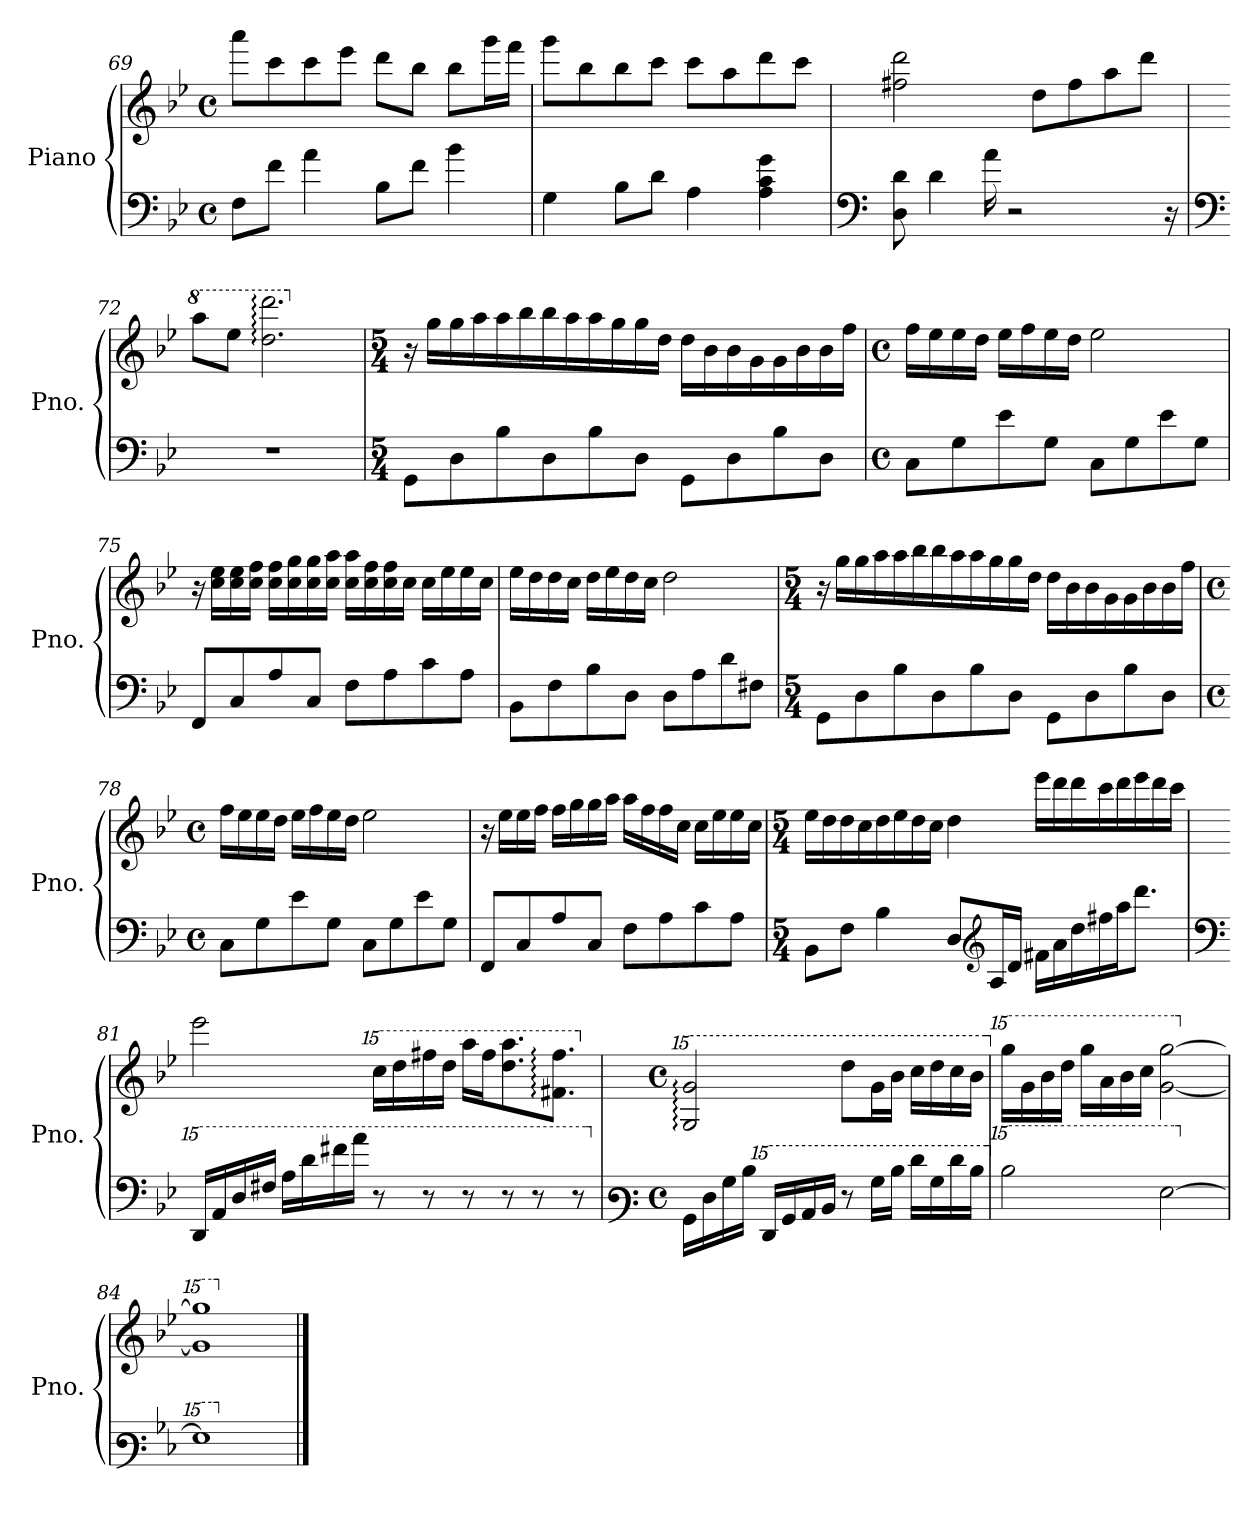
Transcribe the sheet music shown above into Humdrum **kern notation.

**kern	**kern
*part1	*part1
*staff2	*staff1
*I"Piano	*
*I'Pno.	*
*clefF4	*clefG2
*k[b-e-]	*k[b-e-]
*M4/4	*M4/4
*met(c)	*met(c)
=69	=69
8F\L	8aaa\L
8f\J	8ccc\
4a\	8ccc\
.	8eee-\J
8B-\L	8ddd\L
8f\J	8bb-\J
4b-\	8bb-\L
.	16ggg\L
.	16fff\JJ
=70	=70
4G\	8ggg\L
.	8bb-\
8B-\L	8bb-\
8d\J	8ccc\J
4A\	8ccc\L
.	8aa\
4A\ 4c\ 4g\	8ddd\
.	8ccc\J
!!LO:LB:g=z
=71	=71
*clefF4	*
8D\ 8d\	2ff#X\ 2ddd\
4d\	.
16a\	.
2r	.
.	8dd\L
.	8ff#\
.	8aa\
.	8ddd\J
16r	.
=72	=72
*clefF4	*
*	*8va
1r	8aaa\L
.	8eee-\J
.	2.ddd\: 2.dddd\:
=73	=73
*M5/4	*M5/4
*	*X8va
8GG\L	16r
.	16gg\LL
8D\	16gg\
.	16aa\
8B-\	16aa\
.	16bb-\
8D\	16bb-\
.	16aa\
8B-\	16aa\
.	16gg\
8D\J	16gg\
.	16dd\JJ
8GG\L	16dd\LL
.	16b-\
8D\	16b-\
.	16g\
8B-\	16g\
.	16b-\
8D\J	16b-\
.	16ff\JJ
!!LO:LB:g=z
=74	=74
*M4/4	*M4/4
*met(c)	*met(c)
8C\L	16ff\LL
.	16ee-\
8G\	16ee-\
.	16dd\JJ
8e-\	16ee-\LL
.	16ff\
8G\J	16ee-\
.	16dd\JJ
8C\L	2ee-\
8G\	.
8e-\	.
8G\J	.
=75	=75
8FF/L	16r
.	16cc\ 16ee-\LL
8C/	16cc\ 16ee-\
.	16cc\ 16ff\JJ
8A/	16cc\ 16ff\LL
.	16cc\ 16gg\
8C/J	16cc\ 16gg\
.	16cc\ 16aa\JJ
8F\L	16cc\ 16aa\LL
.	16cc\ 16ff\
8A\	16cc\ 16ff\
.	16cc\JJ
8c\	16cc\LL
.	16ee-\
8A\J	16ee-\
.	16cc\JJ
=76	=76
8BB-\L	16ee-\LL
.	16dd\
8F\	16dd\
.	16cc\JJ
8B-\	16dd\LL
.	16ee-\
8D\J	16dd\
.	16cc\JJ
8D\L	2dd\
8A\	.
8d\	.
8F#X\J	.
!!LO:LB:g=z
=77	=77
*M5/4	*M5/4
8GG\L	16r
.	16gg\LL
8D\	16gg\
.	16aa\
8B-\	16aa\
.	16bb-\
8D\	16bb-\
.	16aa\
8B-\	16aa\
.	16gg\
8D\J	16gg\
.	16dd\JJ
8GG\L	16dd\LL
.	16b-\
8D\	16b-\
.	16g\
8B-\	16g\
.	16b-\
8D\J	16b-\
.	16ff\JJ
=78	=78
*M4/4	*M4/4
*met(c)	*met(c)
8C\L	16ff\LL
.	16ee-\
8G\	16ee-\
.	16dd\JJ
8e-\	16ee-\LL
.	16ff\
8G\J	16ee-\
.	16dd\JJ
8C\L	2ee-\
8G\	.
8e-\	.
8G\J	.
!!LO:LB:g=z
=79	=79
8FF/L	16r
.	16ee-\LL
8C/	16ee-\
.	16ff\JJ
8A/	16ff\LL
.	16gg\
8C/J	16gg\
.	16aa\JJ
8F\L	16aa\LL
.	16ff\
8A\	16ff\
.	16cc\JJ
8c\	16cc\LL
.	16ee-\
8A\J	16ee-\
.	16cc\JJ
=80	=80
*M5/4	*M5/4
8BB-\L	16ee-\LL
.	16dd\
8F\J	16dd\
.	16cc\
4B-\	16dd\
.	16ee-\
.	16dd\
.	16cc\JJ
8D/L	4dd\
*clefG2	*
16A/L	.
16d/JJ	.
16f#X\LL	16eee-\LL
16a\	16ddd\
16dd\	16ddd\
16ff#X\	16ccc\
16aa\J	16ddd\
8.ddd\J	16eee-\
.	16ddd\
.	16ccc\JJ
!!LO:PB:g=z
=81	=81
*clefF4	*
*15ma	*
16d/LL	2eee-\
16a/	.
16dd/	.
16ff#X/JJ	.
16aa\LL	.
16ddd\	.
16fff#X\	.
16aaa\JJ	.
*	*15ma
8r	16cccc\LL
.	16dddd\
8r	16ffff#X\
.	16dddd\JJ
8r	16aaaa\LL
.	16ffff#\J
*	*MM30
8r	8.dddd\ 8.aaaa\
8r	.
.	8.fff#X\: 8.ffff#\:J
8r	.
!!LO:LB:g=z
=82	=82
*clefF3	*
*M4/4	*M4/4
*met(c)	*met(c)
*X15ma	*
*	*X15ma
*	*15ma
*	*MM75
16BB-\LL	2gg/: 2ggg/:
16F\	.
16B-\	.
16d\JJ	.
*15ma	*
16f/LL	.
16b-/	.
16cc/	.
16dd/JJ	.
8r	8dddd\L
16bb-\LL	16ggg\L
16ddd\JJ	16bbb-\JJ
16fff\LL	16cccc\LL
16bb-\	16dddd\
16fff\	16cccc\
16ddd\JJ	16bbb-\JJ
=83	=83
*X15ma	*
*15ma	*
*	*X15ma
*	*15ma
2ddd\	16gggg\LL
.	16ggg\
.	16bbb-\
.	16dddd\JJ
.	16gggg\LL
.	16aaa\
.	16bbb-\
.	16cccc\JJ
[2gg\	[2ggg\ [2gggg\
=84	=84
*X15ma	*
*15ma	*
*	*X15ma
*	*15ma
1gg]	1ggg] 1gggg]
*	*X15ma
*X15ma	*
==	==
*-	*-
